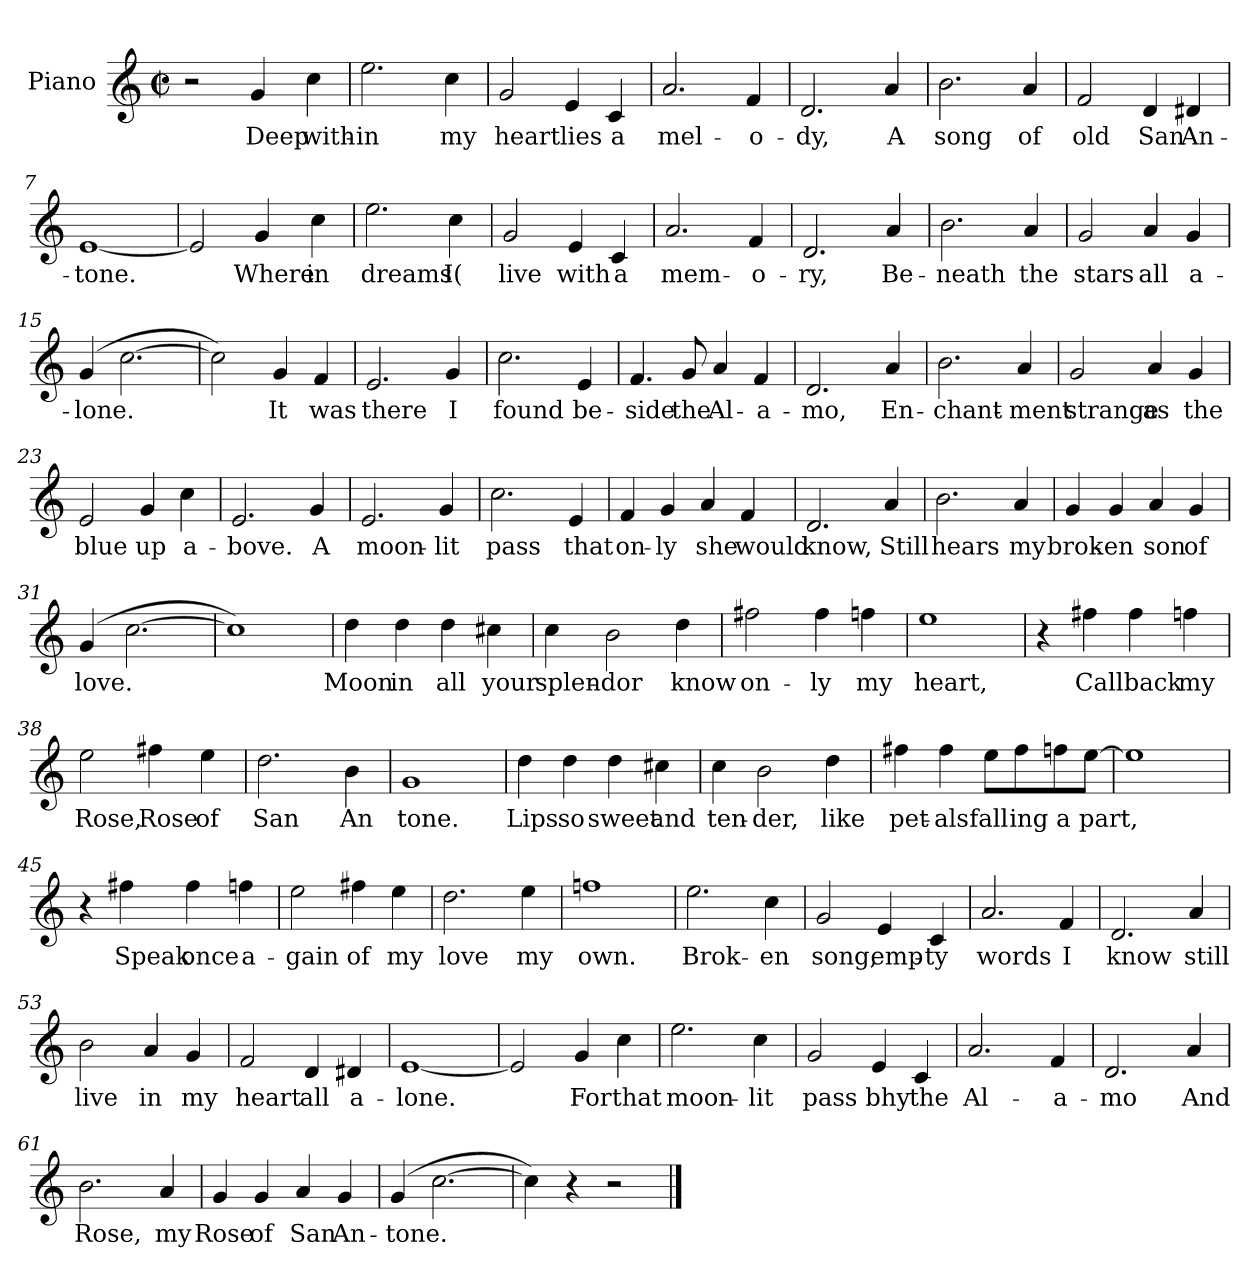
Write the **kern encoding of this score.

**kern	**text
*part1	*part1
*staff1	*staff1
*I"Piano	*
*I'Pno.	*
*clefG2	*
*k[]	*
*C:	*
*M2/2	*
*met(c|)	*
=	=
2r	.
4g/	Deep
4cc\	with-
=1	=1
2.ee\	-in
4cc\	my
=2	=2
2g/	heart
4e/	lies
4c/	a
=3	=3
2.a/	mel-
4f/	-o-
=4	=4
2.d/	-dy,
4a/	A
=5	=5
2.b\	song
4a/	of
=6	=6
2f/	old
4d/	San
4d#X/	An-
!!LO:LB:g=z
=7	=7
[1e	-tone.
=8	=8
2e/]	.
4g/	Where
4cc\	in
=9	=9
2.ee\	dreams
4cc\	I(
=10	=10
2g/	live
4e/	with
4c/	a
=11	=11
2.a/	mem-
4f/	-o-
=12	=12
2.d/	-ry,
4a/	Be-
=13	=13
2.b\	-neath
4a/	the
!!LO:LB:g=z
=14	=14
2g/	stars
4a/	all
4g/	a-
=15	=15
(4g/	-lone.
[2.cc\	.
=16	=16
2cc\])	.
4g/	It
4f/	was
=17	=17
2.e/	there
4g/	I
=18	=18
2.cc\	found
4e/	be-
=19	=19
4.f/	-side
8g/	the
4a/	Al-
4f/	-a-
!!LO:LB:g=z
=20	=20
2.d/	-mo,
4a/	En-
=21	=21
2.b\	-chant-
4a/	-ment
=22	=22
2g/	strange
4a/	as
4g/	the
=23	=23
2e/	blue
4g/	up
4cc\	a-
=24	=24
2.e/	-bove.
4g/	A
=25	=25
2.e/	moon-
4g/	-lit
!!LO:LB:g=z
=26	=26
2.cc\	pass
4e/	that
=27	=27
4f/	on-
4g/	-ly
4a/	she
4f/	would
=28	=28
2.d/	know,
4a/	Still
=29	=29
2.b\	hears
4a/	my
=30	=30
4g/	brok-
4g/	-en
4a/	son
4g/	of
!!LO:LB:g=z
=31	=31
(4g/	love.
[2.cc\	.
=32	=32
1cc])	.
=33	=33
4dd\	Moon
4dd\	in
4dd\	all
4cc#X\	your
=34	=34
4cc\	splen-
2b\	-dor
4dd\	know
=35	=35
2ff#X\	on-
4ff#\	-ly
4ffn\	my
=36	=36
1ee	heart,
!!LO:LB:g=z
=37	=37
4r	.
4ff#X\	Call
4ff#\	back
4ffn\	my
=38	=38
2ee\	Rose,
4ff#X\	Rose
4ee\	of
=39	=39
2.dd\	San
4b\	An
=40	=40
1g	tone.
=41	=41
4dd\	Lips
4dd\	so
4dd\	sweet
4cc#X\	and
=42	=42
4cc\	ten-
2b\	-der,
4dd\	like
!!LO:LB:g=z
=43	=43
4ff#X\	pet-
4ff#\	-als
8ee\L	fall
8ff#\	ing
8ffn\	a
[8ee\J	part,
=44	=44
1ee]	.
=45	=45
4r	.
4ff#X\	Speak
4ff#\	once
4ffn\	a-
=46	=46
2ee\	-gain
4ff#X\	of
4ee\	my
=47	=47
2.dd\	love
4ee\	my
=48	=48
1ffn	own.
!!LO:PB:g=z
=49	=49
2.ee\	Brok-
4cc\	-en
=50	=50
2g/	song,
4e/	emp-
4c/	-ty
=51	=51
2.a/	words
4f/	I
=52	=52
2.d/	know
4a/	still
=53	=53
2b\	live
4a/	in
4g/	my
=54	=54
2f/	heart
4d/	all
4d#X/	a-
!!LO:LB:g=z
=55	=55
[1e	-lone.
=56	=56
2e/]	.
4g/	For
4cc\	that
=57	=57
2.ee\	moon-
4cc\	-lit
=58	=58
2g/	pass
4e/	bhy
4c/	the
=59	=59
2.a/	Al-
4f/	-a-
=60	=60
2.d/	-mo
4a/	And
=61	=61
2.b\	Rose,
4a/	my
!!LO:LB:g=z
=62	=62
4g/	Rose
4g/	of
4a/	San
4g/	An-
=63	=63
(4g/	-tone.
[2.cc\	.
=64	=64
4cc\])	.
4r	.
2r	.
==	==
*-	*-
